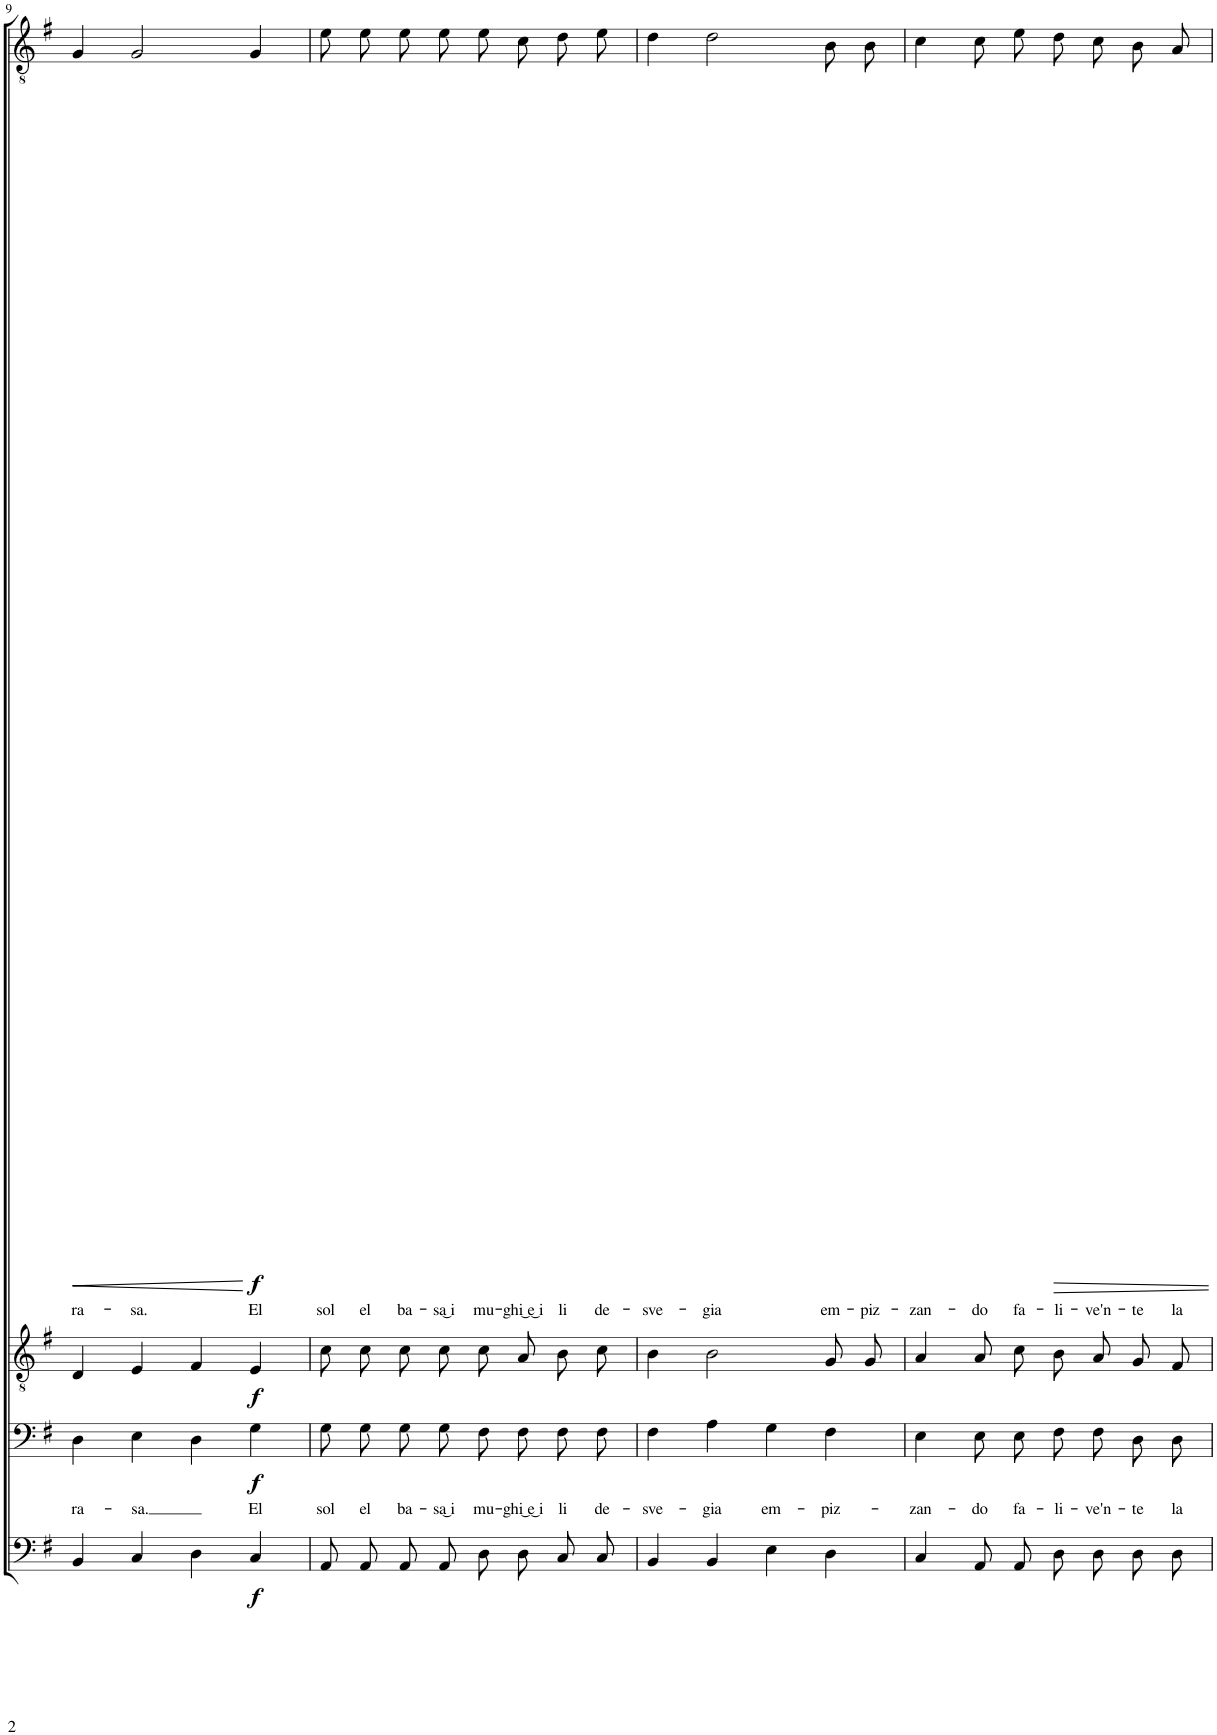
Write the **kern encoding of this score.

**kern	**dynam	**kern	**text	**dynam	**kern	**dynam	**kern	**text	**dynam
*part4	*part4	*part3	*part3	*part3	*part2	*part2	*part1	*part1	*part1
*staff4	*staff4	*staff3	*staff3	*staff3	*staff2	*staff2	*staff1	*staff1	*staff1
*I"Bass	*	*I"Baritone	*	*	*I"Tenor	*	*I"Tenor	*	*
!!LO:PB:g=z
*clefF4	*	*clefF4	*	*	*clefGv2	*	*clefGv2	*	*
*k[f#]	*	*k[f#]	*	*	*k[f#]	*	*k[f#]	*	*
*M4/4	*	*M4/4	*	*	*M4/4	*	*M4/4	*	*
*met(c)	*	*met(c)	*	*	*met(c)	*	*met(c)	*	*
=9	=9	=9	=9	=9	=9	=9	=9	=9	=9
!	!	!	!LO:LY:b	!	!	!	!	!LO:LY:b	!LO:HP:b
4BB/	.	4D\	ra-	.	4D/	.	4G/	ra-	<
!	!	!	!LO:LY:b	!	!	!	!	!LO:LY:b	!
4C/	.	4E\	-sa.	.	4E/	.	2G/	-sa.	.
4D\	.	4D\	.	.	4F#/	.	.	.	.
!	!LO:DY:b	!	!LO:LY:b	!LO:DY:b	!	!LO:DY:b	!	!LO:LY:b	!LO:DY:n=1:b
4C/	f	4G\	El	f	4E/	f	4G/	El	[ f
=10	=10	=10	=10	=10	=10	=10	=10	=10	=10
!	!	!	!LO:LY:b	!	!	!	!	!LO:LY:b	!
8AA/L	.	8G\L	sol	.	8c\L	.	8e\L	sol	.
!	!	!	!LO:LY:b	!	!	!	!	!LO:LY:b	!
8AA/J	.	8G\J	el	.	8c\J	.	8e\J	el	.
!	!	!	!LO:LY:b	!	!	!	!	!LO:LY:b	!
8AA/L	.	8G\L	ba-	.	8c\L	.	8e\L	ba-	.
!	!	!	!LO:LY:b	!	!	!	!	!LO:LY:b	!
8AA/J	.	8G\J	-sa͜ i	.	8c\J	.	8e\J	-sa͜ i	.
!	!	!	!LO:LY:b	!	!	!	!	!LO:LY:b	!
8D\L	.	8F#\L	mu-	.	8c\L	.	8e\L	mu-	.
!	!	!	!LO:LY:b	!	!	!	!	!LO:LY:b	!
8D\J	.	8F#\J	-ghi͜ e͜ i	.	8A\J	.	8c\J	-ghi͜ e͜ i	.
!	!	!	!LO:LY:b	!	!	!	!	!LO:LY:b	!
8C/L	.	8F#\L	li	.	8B\L	.	8d\L	li	.
!	!	!	!LO:LY:b	!	!	!	!	!LO:LY:b	!
8C/J	.	8F#\J	de-	.	8c\J	.	8e\J	de-	.
=11	=11	=11	=11	=11	=11	=11	=11	=11	=11
!	!	!	!LO:LY:b	!	!	!	!	!LO:LY:b	!
4BB/	.	4F#\	-sve-	.	4B\	.	4d\	-sve-	.
!	!	!	!LO:LY:b	!	!	!	!	!LO:LY:b	!
4BB/	.	4A\	-gia	.	2B\	.	2d\	-gia	.
!	!	!	!LO:LY:b	!	!	!	!	!	!
4E\	.	4G\	em-	.	.	.	.	.	.
!	!	!	!LO:LY:b	!	!	!	!	!LO:LY:b	!
4D\	.	4F#\	-piz-	.	8G/L	.	8B\L	em-	.
!	!	!	!	!	!	!	!	!LO:LY:b	!
.	.	.	.	.	8G/J	.	8B\J	-piz-	.
=12	=12	=12	=12	=12	=12	=12	=12	=12	=12
!	!	!	!LO:LY:b	!	!	!	!	!LO:LY:b	!
4C/	.	4E\	-zan-	.	4A/	.	4c\	-zan-	.
!	!	!	!LO:LY:b	!	!	!	!	!LO:LY:b	!
8AA/L	.	8E\L	-do	.	8A\L	.	8c\L	-do	.
!	!	!	!LO:LY:b	!	!	!	!	!LO:LY:b	!
8AA/J	.	8E\J	fa-	.	8c\J	.	8e\J	fa-	.
!	!	!	!LO:LY:b	!	!	!	!	!LO:LY:b	!
8D\L	.	8F#\L	-li-	.	8B/L	.	8d\L	-li-	.
!	!	!	!LO:LY:b	!	!	!	!	!LO:LY:b	!
8D\J	.	8F#\J	-ve'n-	.	8A/J	.	8c\J	-ve'n-	.
!	!	!	!LO:LY:b	!	!	!	!	!LO:LY:b	!
8D\L	.	8D\L	-te	.	8G/L	.	8B/L	-te	.
!	!	!	!LO:LY:b	!	!	!	!	!LO:LY:b	!
8D\J	.	8D\J	la	.	8F#/J	.	8A/J	la	.
=	=	=	=	=	=	=	=	=	=
*-	*-	*-	*-	*-	*-	*-	*-	*-	*-
